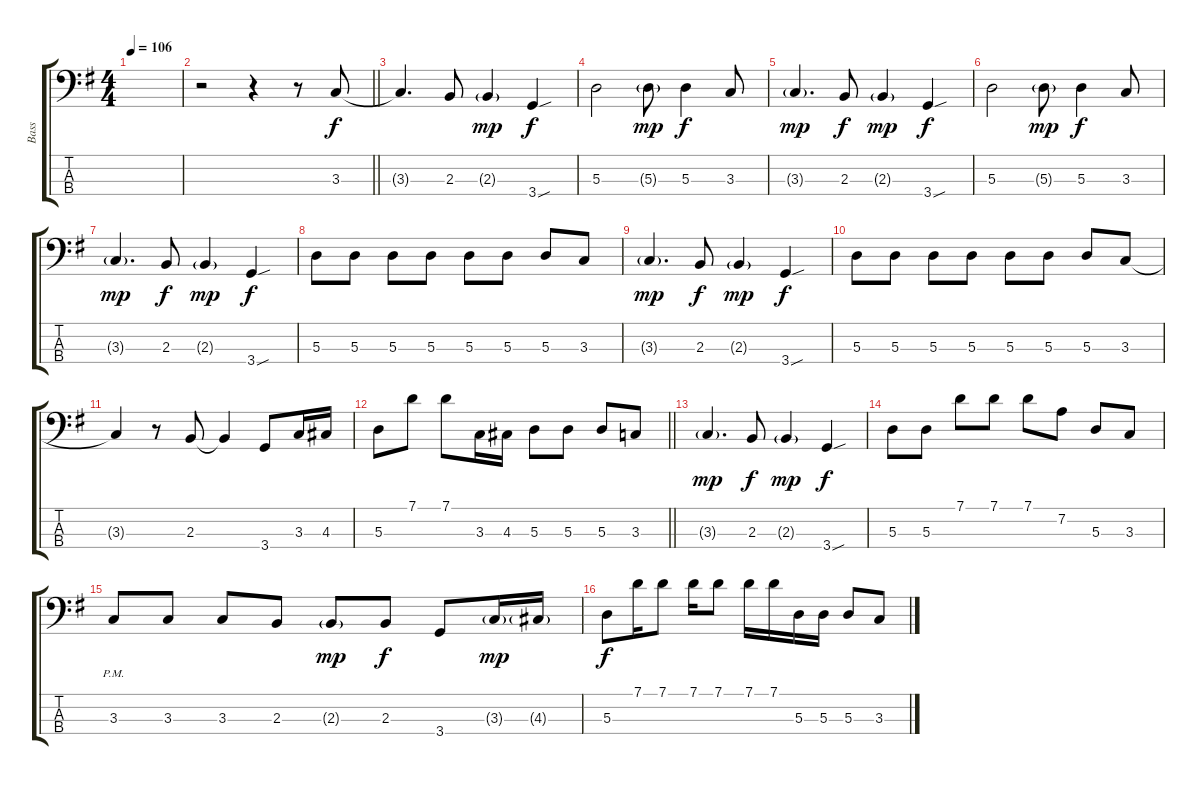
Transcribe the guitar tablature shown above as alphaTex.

\track ("Bass" "Bass") {instrument electricbassfinger}
\staff {score tabs}
\tuning (G2 D2 A1 E1) {hide}
\ts (4 4)
\tempo 106
\clef f4
\ks g
|
\barLineRight lightlight
r.2 r.4 r.8 3.3.8 |
3.3{t}.4{d} 2.3.8 2.3{g}.4{dy mp} 3.4{sou}.4{dy f} |
5.3.2 5.3{g}.8{dy mp} 5.3.4{dy f} 3.3.8 |
3.3{g}.4{d dy mp} 2.3.8{dy f} 2.3{g}.4{dy mp} 3.4{sou}.4{dy f} |
5.3.2 5.3{g}.8{dy mp} 5.3.4{dy f} 3.3.8 |
3.3{g}.4{d dy mp} 2.3.8{dy f} 2.3{g}.4{dy mp} 3.4{sou}.4{dy f} |
5.3.8 5.3.8 5.3.8 5.3.8 5.3.8 5.3.8 5.3.8 3.3.8 |
3.3{g}.4{d dy mp} 2.3.8{dy f} 2.3{g}.4{dy mp} 3.4{sou}.4{dy f} |
5.3.8 5.3.8 5.3.8 5.3.8 5.3.8 5.3.8 5.3.8 3.3.8 |
3.3{t}.4 r.8 2.3.8 2.3{t}.4 3.4.8 3.3.16 4.3.16 |
\barLineRight lightlight
5.3.8 7.1.8 7.1.8 3.3.16 4.3.16 5.3.8 5.3.8 5.3.8 3.3.8 |
3.3{g}.4{d dy mp} 2.3.8{dy f} 2.3{g}.4{dy mp} 3.4{sou}.4{dy f} |
5.3.8 5.3.8 7.1.8 7.1.8 7.1.8 7.2.8 5.3.8 3.3.8 |
3.3{pm}.8 3.3.8 3.3.8 2.3.8 2.3{g}.8{dy mp} 2.3.8{dy f} 3.4.8 3.3{g}.16{dy mp} 4.3{g}.16 |
5.3.8{dy f} 7.1.16 7.1.8 7.1.16 7.1.8 7.1.16 7.1.16 5.3.16 5.3.16 5.3.8 3.3.8
